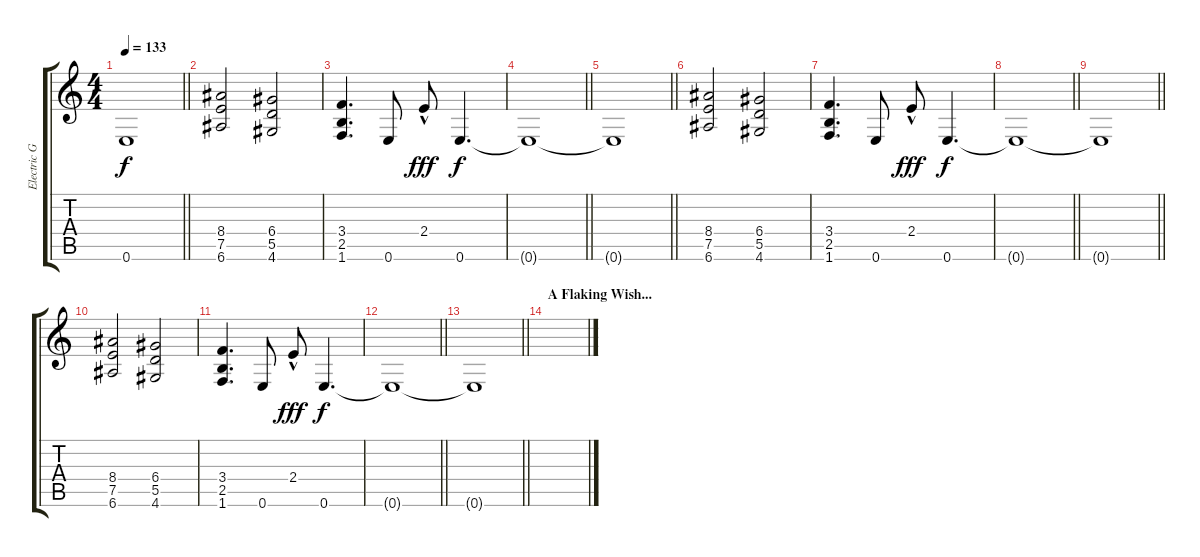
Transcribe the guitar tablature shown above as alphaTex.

\track ("Electric Guitars" "Electric G") {instrument overdrivenguitar}
\staff {score tabs}
\tuning (E4 B3 G3 D3 A2 E2) {hide}
\ts (4 4)
\tempo 133
\clef g2
\barLineRight lightlight
\ks c
0.6{t}.1{dy f} |
\section ("" "")
(8.4 7.5 6.6).2 (6.4 5.5 4.6).2 |
(3.4 2.5 1.6).4{d} 0.6.8 2.4{hac}.8{dy fff} 0.6.4{d dy f} |
\barLineRight lightlight
0.6{t}.1 |
\barLineRight lightlight
0.6{t}.1 |
\section ("" "")
(8.4 7.5 6.6).2 (6.4 5.5 4.6).2 |
(3.4 2.5 1.6).4{d} 0.6.8 2.4{hac}.8{dy fff} 0.6.4{d dy f} |
\barLineRight lightlight
0.6{t}.1 |
\barLineRight lightlight
0.6{t}.1 |
\section ("" "")
(8.4 7.5 6.6).2 (6.4 5.5 4.6).2 |
(3.4 2.5 1.6).4{d} 0.6.8 2.4{hac}.8{dy fff} 0.6.4{d dy f} |
\barLineRight lightlight
0.6{t}.1 |
\barLineRight lightlight
0.6{t}.1 |
\section ("" "A Flaking Wish...")
